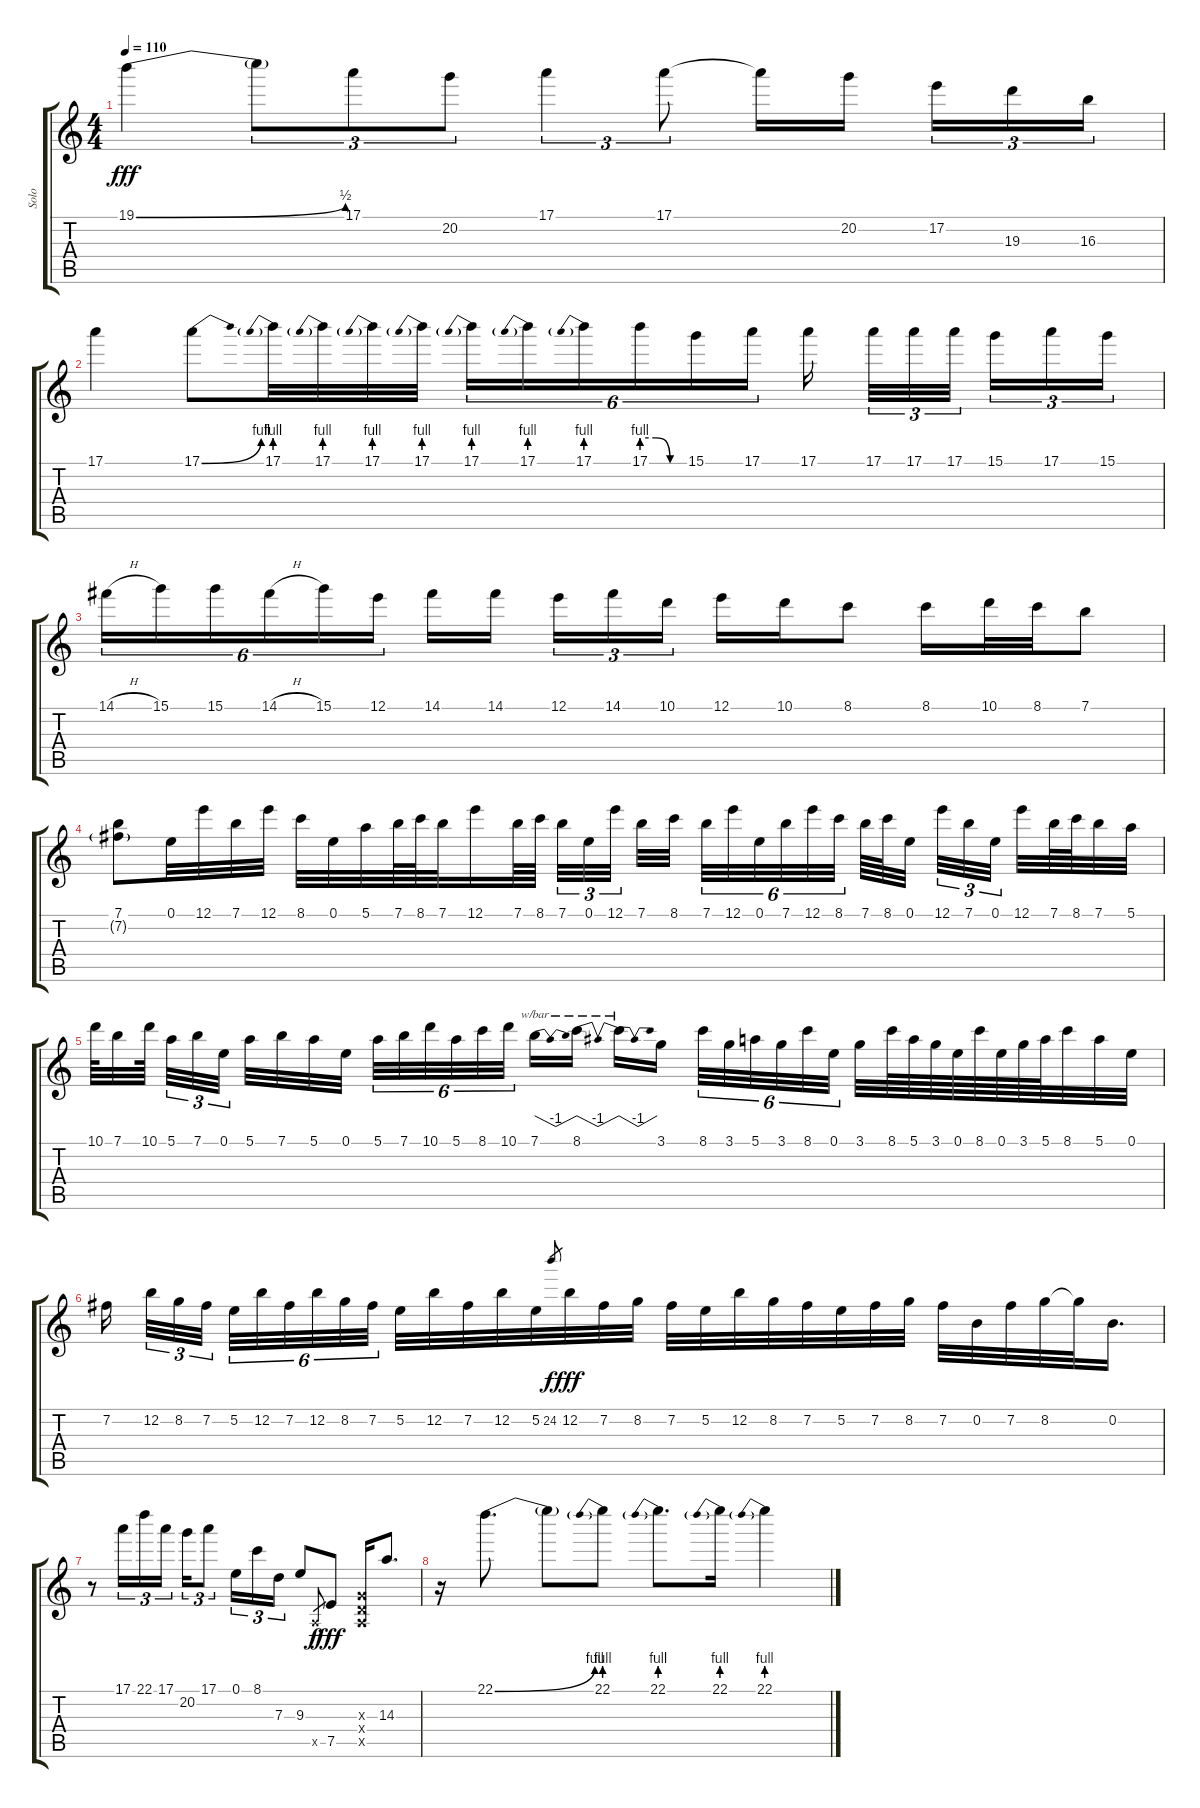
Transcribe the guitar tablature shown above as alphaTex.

\track ("Solo" "Solo") {instrument overdrivenguitar}
\staff {score tabs}
\tuning (E4 B3 G3 D3 A2 E2) {hide}
\ts (4 4)
\tempo 110
\clef g2
\ks c
19.1{be (bend 0 0 60 2)}.4{dy fff} 19.1{t}.8{tu (3 2)} 17.1.8{tu (3 2)} 20.2.8{tu (3 2)} 17.1.4{tu (3 2)} 17.1.8{tu (3 2)} 17.1{t}.16 20.2.16 17.2.16{tu (3 2)} 19.3.16{tu (3 2)} 16.3.16{tu (3 2)} |
17.1.4 17.1{be (bend 0 0 60 4)}.8 17.1{be (prebend 0 4 60 4)}.32 17.1{be (prebend 0 4 60 4)}.32 17.1{be (prebend 0 4 60 4)}.32 17.1{be (prebend 0 4 60 4)}.32 17.1{be (prebend 0 4 60 4)}.16{tu (6 4)} 17.1{be (prebend 0 4 60 4)}.16{tu (6 4)} 17.1{be (prebend 0 4 60 4)}.16{tu (6 4)} 17.1{be (custom 0 4 20 4 40 0 60 0)}.16{tu (6 4)} 15.1.16{tu (6 4)} 17.1.16{tu (6 4)} 17.1.16 17.1.32{tu (3 2)} 17.1.32{tu (3 2)} 17.1.32{tu (3 2)} 15.1.16{tu (3 2)} 17.1.16{tu (3 2)} 15.1.16{tu (3 2)} |
14.1{h}.16{tu (6 4)} 15.1.16{tu (6 4)} 15.1.16{tu (6 4)} 14.1{h}.16{tu (6 4)} 15.1.16{tu (6 4)} 12.1.16{tu (6 4)} 14.1.16 14.1.16 12.1.16{tu (3 2)} 14.1.16{tu (3 2)} 10.1.16{tu (3 2)} 12.1.16 10.1.16 8.1.8 8.1.16 10.1.32 8.1.32 7.1.8 |
(7.1 7.2{g}).8 0.1.32 12.1.32 7.1.32 12.1.32 8.1.32 0.1.32 5.1.32 7.1.64 8.1.64 7.1.32 12.1.16 7.1.64 8.1.64 7.1.32{tu (3 2)} 0.1.32{tu (3 2)} 12.1.32{tu (3 2)} 7.1.32 8.1.32 7.1.32{tu (6 4)} 12.1.32{tu (6 4)} 0.1.32{tu (6 4)} 7.1.32{tu (6 4)} 12.1.32{tu (6 4)} 8.1.32{tu (6 4)} 7.1.64 8.1.64 0.1.32 12.1.32{tu (3 2)} 7.1.32{tu (3 2)} 0.1.32{tu (3 2)} 12.1.32 7.1.64 8.1.64 7.1.32 5.1.32 |
10.1.64 7.1.32 10.1.64 5.1.32{tu (3 2)} 7.1.32{tu (3 2)} 0.1.32{tu (3 2)} 5.1.32 7.1.32 5.1.32 0.1.32 5.1.32{tu (6 4)} 7.1.32{tu (6 4)} 10.1.32{tu (6 4)} 5.1.32{tu (6 4)} 8.1.32{tu (6 4)} 10.1.32{tu (6 4)} 7.1.16{tbe (dip default 0 0 30 -4 60 0)} 8.1.16{tbe (dip default 0 0 30 -4 60 0)} 8.1{t}.16{tbe (dip default 0 0 30 -4 60 0)} 3.1.16 8.1.32{tu (6 4)} 3.1.32{tu (6 4)} 5.1.32{tu (6 4)} 3.1.32{tu (6 4)} 8.1.32{tu (6 4)} 0.1.32{tu (6 4)} 3.1.32 8.1.64 5.1.64 3.1.64 0.1.64 8.1.64 0.1.64 3.1.64 5.1.64 8.1.32 5.1.32 0.1.32 |
7.2.16 12.2.32{tu (3 2)} 8.2.32{tu (3 2)} 7.2.32{tu (3 2)} 5.2.32{tu (6 4)} 12.2.32{tu (6 4)} 7.2.32{tu (6 4)} 12.2.32{tu (6 4)} 8.2.32{tu (6 4)} 7.2.32{tu (6 4)} 5.2.32 12.2.32 7.2.32 12.2.32 5.2.32 24.2.8{gr dy f} 12.2.32{dy fff} 7.2.32 8.2.32 7.2.32 5.2.32 12.2.32 8.2.32 7.2.32 5.2.32 7.2.32 8.2.32 7.2.32 0.2.32 7.2.32 8.2.32 8.2{t}.32 0.2.16{d} |
r.8 17.1.16{tu (3 2)} 22.1.16{tu (3 2)} 17.1.16{tu (3 2)} 20.2.16{tu (3 2)} 17.1.8{tu (3 2)} 0.1.16{tu (3 2)} 8.1.16{tu (3 2)} 7.3.16{tu (3 2)} 9.3.8 0.5{x}.8{gr dy f} 7.5.8{dy fff} (0.3{x} 0.4{x} 0.5{x}).16 14.3.8{d} |
r.16 22.1{be (bend 0 0 60 4)}.8{d} 22.1{t}.8 22.1{be (prebend 0 4 60 4)}.8 22.1{be (prebend 0 4 60 4)}.8{d} 22.1{be (prebend 0 4 60 4)}.16 22.1{be (prebend 0 4 60 4)}.4
